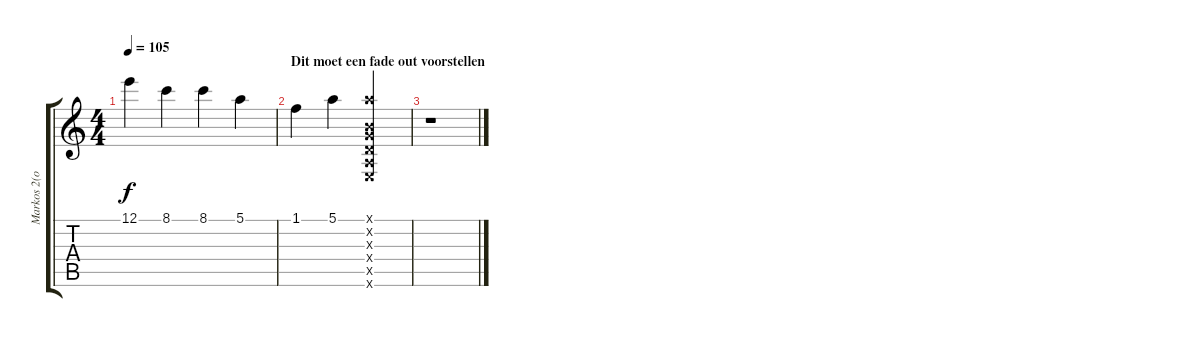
\track ("Markos 2(octaver)" "Markos 2(o") {instrument electricguitarmuted}
\staff {score tabs}
\tuning (E4 B3 G3 D3 A2 E2) {hide}
\ts (4 4)
\tempo 105
\clef g2
\ks c
12.1.4{dy f} 8.1.4 8.1.4 5.1.4 |
\section ("" "Dit moet een fade out voorstellen")
1.1.4 5.1.4 (5.1{x} 0.2{x} 0.3{x} 0.4{x} 0.5{x} 0.6{x}).2 |
r.1
